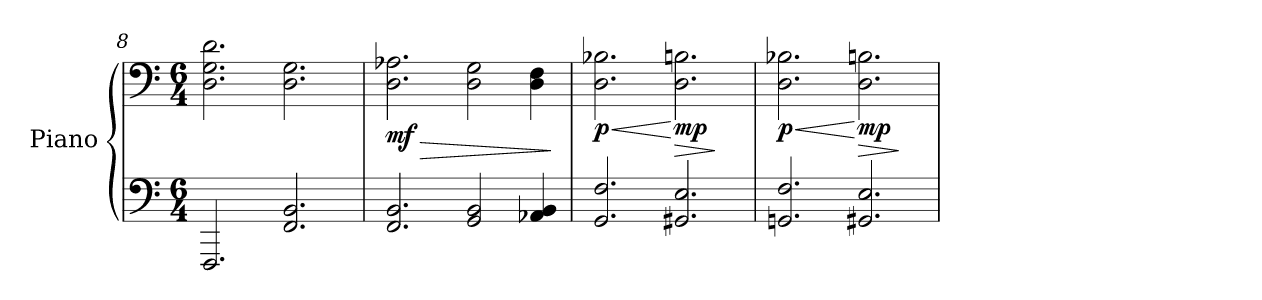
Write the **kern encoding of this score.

**kern	**kern	**dynam
*part1	*part1	*part1
*staff2	*staff1	*staff1/2
*I"Piano	*	*
*I'Pno.	*	*
*clefF4	*clefF4	*
*k[]	*k[]	*
*M6/4	*M6/4	*
=8	=8	=8
2.FFF/	2.D\ 2.G\ 2.d\	.
2.FF/ 2.BB/	2.D\ 2.G\	.
=9	=9	=9
!	!	!LO:HP:b
!	!	!LO:DY:n=1:b
2.FF/ 2.BB/	2.D\ 2.A-X\	> mf
2GG/ 2BB/	2D\ 2G\	.
4AA-X/ 4BB/	4D\ 4F\	.
.	.	]
!!LO:LB:g=z
=10	=10	=10
!	!	!LO:HP:b
!	!	!LO:DY:n=1:b
2.GG/ 2.F/	2.D\ 2.B-X\	< p
!	!	!LO:HP:n=1:b
!	!	!LO:DY:n=2:b
2.GG#X/ 2.E/	2.D\ 2.Bn\	[ > mp
.	.	]
=11	=11	=11
!	!	!LO:HP:b
!	!	!LO:DY:n=1:b
2.GGn/ 2.F/	2.D\ 2.B-X\	< p
!	!	!LO:HP:n=1:b
!	!	!LO:DY:n=2:b
2.GG#X/ 2.E/	2.D\ 2.Bn\	[ > mp
.	.	]
=	=	=
*-	*-	*-
